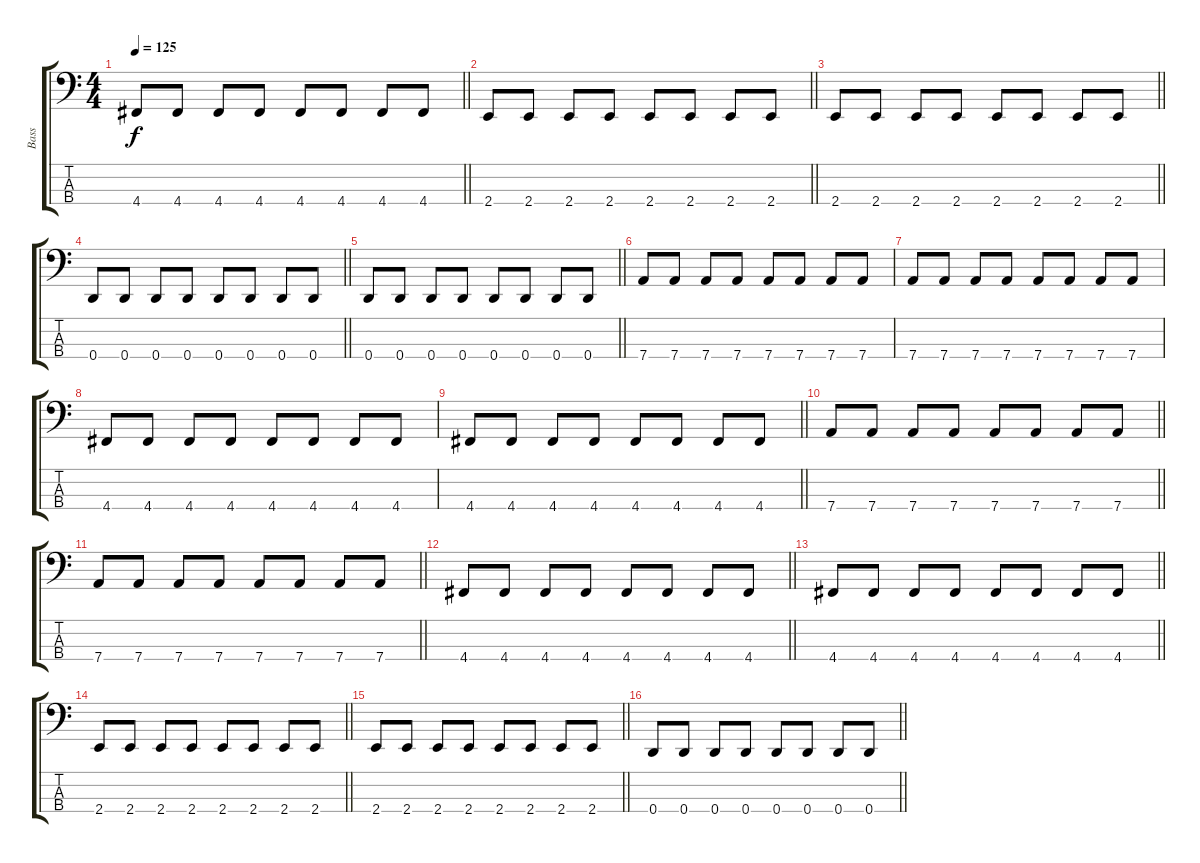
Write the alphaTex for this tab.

\track ("Bass" "Bass") {instrument electricbassfinger}
\staff {score tabs}
\tuning (G2 D2 A1 D1) {hide}
\ts (4 4)
\tempo 125
\clef f4
\barLineRight lightlight
\ks c
4.4.8{dy f} 4.4.8 4.4.8 4.4.8 4.4.8 4.4.8 4.4.8 4.4.8 |
\section ("" "")
\barLineRight lightlight
2.4.8 2.4.8 2.4.8 2.4.8 2.4.8 2.4.8 2.4.8 2.4.8 |
\barLineRight lightlight
2.4.8 2.4.8 2.4.8 2.4.8 2.4.8 2.4.8 2.4.8 2.4.8 |
\barLineRight lightlight
0.4.8 0.4.8 0.4.8 0.4.8 0.4.8 0.4.8 0.4.8 0.4.8 |
\barLineRight lightlight
0.4.8 0.4.8 0.4.8 0.4.8 0.4.8 0.4.8 0.4.8 0.4.8 |
\section ("" "")
7.4.8 7.4.8 7.4.8 7.4.8 7.4.8 7.4.8 7.4.8 7.4.8 |
7.4.8 7.4.8 7.4.8 7.4.8 7.4.8 7.4.8 7.4.8 7.4.8 |
4.4.8 4.4.8 4.4.8 4.4.8 4.4.8 4.4.8 4.4.8 4.4.8 |
\barLineRight lightlight
4.4.8 4.4.8 4.4.8 4.4.8 4.4.8 4.4.8 4.4.8 4.4.8 |
\barLineRight lightlight
7.4.8 7.4.8 7.4.8 7.4.8 7.4.8 7.4.8 7.4.8 7.4.8 |
\barLineRight lightlight
7.4.8 7.4.8 7.4.8 7.4.8 7.4.8 7.4.8 7.4.8 7.4.8 |
\barLineRight lightlight
4.4.8 4.4.8 4.4.8 4.4.8 4.4.8 4.4.8 4.4.8 4.4.8 |
\barLineRight lightlight
4.4.8 4.4.8 4.4.8 4.4.8 4.4.8 4.4.8 4.4.8 4.4.8 |
\barLineRight lightlight
2.4.8 2.4.8 2.4.8 2.4.8 2.4.8 2.4.8 2.4.8 2.4.8 |
\barLineRight lightlight
2.4.8 2.4.8 2.4.8 2.4.8 2.4.8 2.4.8 2.4.8 2.4.8 |
\barLineRight lightlight
0.4.8 0.4.8 0.4.8 0.4.8 0.4.8 0.4.8 0.4.8 0.4.8
